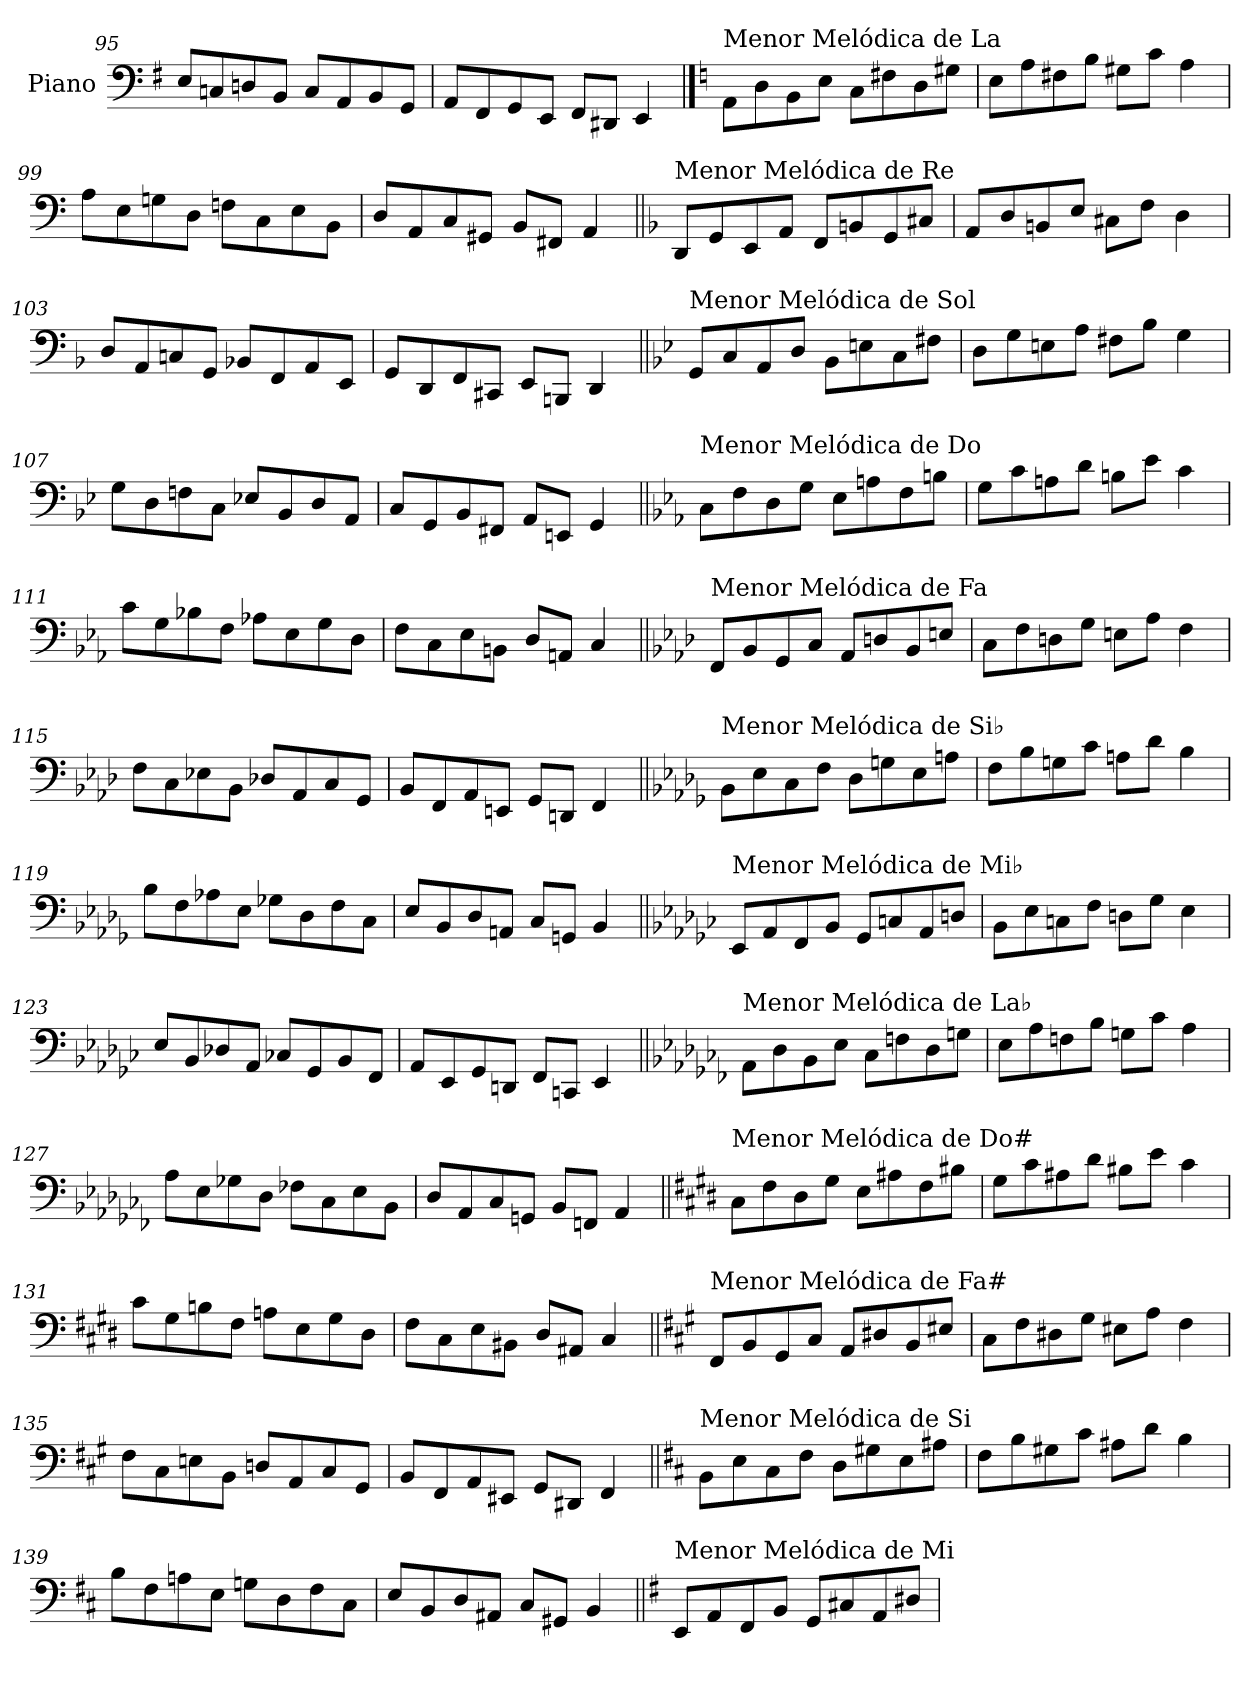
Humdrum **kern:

**kern
*part1
*staff1
*I"Piano
*I'Pno.
*clefF4
*k[f#]
=95
8E/L
8Cn/
8Dn/
8BB/J
8C/L
8AA/
8BB/
8GG/J
=96
8AA/L
8FF#/
8GG/
8EE/J
8FF#/L
8DD#X/J
4EE/
!!LO:PB:g=z
==97
*k[]
!LO:TX:a:t=Menor Melódica de La
8AA\L
8D\
8BB\
8E\J
8C\L
8F#X\
8D\
8G#X\J
=98
8E\L
8A\
8F#X\
8B\J
8G#X\L
8c\J
4A\
=99
8A\L
8E\
8Gn\
8D\J
8Fn\L
8C\
8E\
8BB\J
=100
8D/L
8AA/
8C/
8GG#X/J
8BB/L
8FF#X/J
4AA/
!!LO:LB:g=z
=101||
*k[b-]
!LO:TX:a:t=Menor Melódica de Re
8DD/L
8GG/
8EE/
8AA/J
8FF/L
8BBn/
8GG/
8C#X/J
=102
8AA/L
8D/
8BBn/
8E/J
8C#X\L
8F\J
4D\
=103
8D/L
8AA/
8Cn/
8GG/J
8BB-X/L
8FF/
8AA/
8EE/J
=104
8GG/L
8DD/
8FF/
8CC#X/J
8EE/L
8BBBn/J
4DD/
!!LO:LB:g=z
=105||
*k[b-e-]
!LO:TX:a:t=Menor Melódica de Sol
8GG/L
8C/
8AA/
8D/J
8BB-\L
8En\
8C\
8F#X\J
=106
8D\L
8G\
8En\
8A\J
8F#X\L
8B-\J
4G\
=107
8G\L
8D\
8Fn\
8C\J
8E-X/L
8BB-/
8D/
8AA/J
=108
8C/L
8GG/
8BB-/
8FF#X/J
8AA/L
8EEn/J
4GG/
!!LO:LB:g=z
=109||
*k[b-e-a-]
!LO:TX:a:t=Menor Melódica de Do
8C\L
8F\
8D\
8G\J
8E-\L
8An\
8F\
8Bn\J
=110
8G\L
8c\
8An\
8d\J
8Bn\L
8e-\J
4c\
=111
8c\L
8G\
8B-X\
8F\J
8A-X\L
8E-\
8G\
8D\J
=112
8F\L
8C\
8E-\
8BBn\J
8D/L
8AAn/J
4C/
!!LO:LB:g=z
=113||
*k[b-e-a-d-]
!LO:TX:a:t=Menor Melódica de Fa
8FF/L
8BB-/
8GG/
8C/J
8AA-/L
8Dn/
8BB-/
8En/J
=114
8C\L
8F\
8Dn\
8G\J
8En\L
8A-\J
4F\
=115
8F\L
8C\
8E-X\
8BB-\J
8D-X/L
8AA-/
8C/
8GG/J
=116
8BB-/L
8FF/
8AA-/
8EEn/J
8GG/L
8DDn/J
4FF/
!!LO:LB:g=z
=117||
*k[b-e-a-d-g-]
!LO:TX:a:t=Menor Melódica de Si♭
8BB-\L
8E-\
8C\
8F\J
8D-\L
8Gn\
8E-\
8An\J
=118
8F\L
8B-\
8Gn\
8c\J
8An\L
8d-\J
4B-\
=119
8B-\L
8F\
8A-X\
8E-\J
8G-X\L
8D-\
8F\
8C\J
=120
8E-/L
8BB-/
8D-/
8AAn/J
8C/L
8GGn/J
4BB-/
!!LO:LB:g=z
=121||
*k[b-e-a-d-g-c-]
!LO:TX:a:t=Menor Melódica de Mi♭
8EE-/L
8AA-/
8FF/
8BB-/J
8GG-/L
8Cn/
8AA-/
8Dn/J
=122
8BB-\L
8E-\
8Cn\
8F\J
8Dn\L
8G-\J
4E-\
=123
8E-/L
8BB-/
8D-X/
8AA-/J
8C-X/L
8GG-/
8BB-/
8FF/J
=124
8AA-/L
8EE-/
8GG-/
8DDn/J
8FF/L
8CCn/J
4EE-/
!!LO:LB:g=z
=125||
*k[b-e-a-d-g-c-f-]
!LO:TX:a:t=Menor Melódica de La♭
8AA-\L
8D-\
8BB-\
8E-\J
8C-\L
8Fn\
8D-\
8Gn\J
=126
8E-\L
8A-\
8Fn\
8B-\J
8Gn\L
8c-\J
4A-\
=127
8A-\L
8E-\
8G-X\
8D-\J
8F-X\L
8C-\
8E-\
8BB-\J
=128
8D-/L
8AA-/
8C-/
8GGn/J
8BB-/L
8FFn/J
4AA-/
!!LO:LB:g=z
=129||
*k[f#c#g#d#]
!LO:TX:a:t=Menor Melódica de Do#
8C#\L
8F#\
8D#\
8G#\J
8E\L
8A#X\
8F#\
8B#X\J
=130
8G#\L
8c#\
8A#X\
8d#\J
8B#X\L
8e\J
4c#\
=131
8c#\L
8G#\
8Bn\
8F#\J
8An\L
8E\
8G#\
8D#\J
=132
8F#\L
8C#\
8E\
8BB#X\J
8D#/L
8AA#X/J
4C#/
!!LO:LB:g=z
=133||
*k[f#c#g#]
!LO:TX:a:t=Menor Melódica de Fa#
8FF#/L
8BB/
8GG#/
8C#/J
8AA/L
8D#X/
8BB/
8E#X/J
=134
8C#\L
8F#\
8D#X\
8G#\J
8E#X\L
8A\J
4F#\
=135
8F#\L
8C#\
8En\
8BB\J
8Dn/L
8AA/
8C#/
8GG#/J
=136
8BB/L
8FF#/
8AA/
8EE#X/J
8GG#/L
8DD#X/J
4FF#/
!!LO:LB:g=z
=137||
*k[f#c#]
!LO:TX:a:t=Menor Melódica de Si
8BB\L
8E\
8C#\
8F#\J
8D\L
8G#X\
8E\
8A#X\J
=138
8F#\L
8B\
8G#X\
8c#\J
8A#X\L
8d\J
4B\
=139
8B\L
8F#\
8An\
8E\J
8Gn\L
8D\
8F#\
8C#\J
=140
8E/L
8BB/
8D/
8AA#X/J
8C#/L
8GG#X/J
4BB/
!!LO:LB:g=z
=141||
*k[f#]
!LO:TX:a:t=Menor Melódica de Mi
8EE/L
8AA/
8FF#/
8BB/J
8GG/L
8C#X/
8AA/
8D#X/J
=
*-
